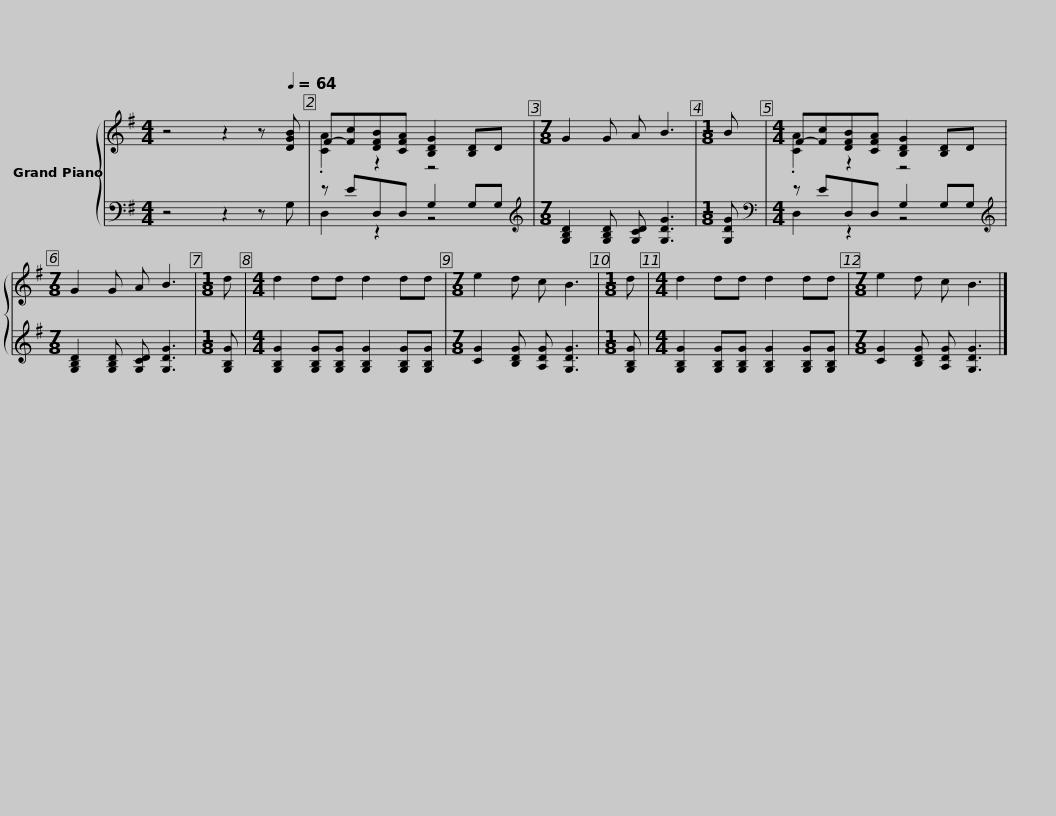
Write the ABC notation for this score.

X:1
%%score { ( 1 3 ) | ( 2 4 ) }
L:1/8
M:4/4
I:linebreak $
K:G
V:1 treble
V:3 treble
V:2 bass
V:4 bass
V:1
 z4 z2 z[Q:1/4=64] [DGB] | F-[Fc][DFB][CFA] [B,DG]2 [B,D]D |[M:7/8] G2 G A B3 |[M:1/8] B |[M:4/4] F-[Fc][DFB][CFA] [B,DG]2 [B,D]D |$ %5
[M:7/8] G2 G A B3 |[M:1/8] d |[M:4/4] d2 dd d2 dd |[M:7/8] e2 d c B3 |[M:1/8] d | %10
[M:4/4] d2 dd d2 dd |$[M:7/8] e2 d c B3 |] %12
V:2
 z4 z2 z G, | z ED,D, G,2 G,G, |[M:7/8][K:treble] [G,B,D]2 [G,B,D] [G,CD] [G,DG]3 |[M:1/8] [G,DG] |[M:4/4][K:bass] z ED,D, G,2 G,G, |$ %5
[M:7/8][K:treble] [G,B,D]2 [G,B,D] [G,CD] [G,DG]3 |[M:1/8] [G,B,G] |[M:4/4] [G,B,G]2 [G,B,G][G,B,G] [G,B,G]2 [G,B,G][G,B,G] |[M:7/8] [CG]2 [B,DG] [A,DG] [G,DG]3 |[M:1/8] [G,B,G] | %10
[M:4/4] [G,B,G]2 [G,B,G][G,B,G] [G,B,G]2 [G,B,G][G,B,G] |$[M:7/8] [CG]2 [B,DG] [A,DG] [G,DG]3 |] %12
V:3
 x8 | .[CA]2 z2 z4 |[M:7/8] x7 |[M:1/8] x |[M:4/4] .[CA]2 z2 z4 |$ %5
[M:7/8] x7 |[M:1/8] x |[M:4/4] x8 |[M:7/8] x7 |[M:1/8] x | %10
[M:4/4] x8 |$[M:7/8] x7 |] %12
V:4
 x8 | D,2 z2 z4 |[M:7/8][K:treble] x7 |[M:1/8] x |[M:4/4][K:bass] D,2 z2 z4 |$ %5
[M:7/8][K:treble] x7 |[M:1/8] x |[M:4/4] x8 |[M:7/8] x7 |[M:1/8] x | %10
[M:4/4] x8 |$[M:7/8] x7 |] %12
